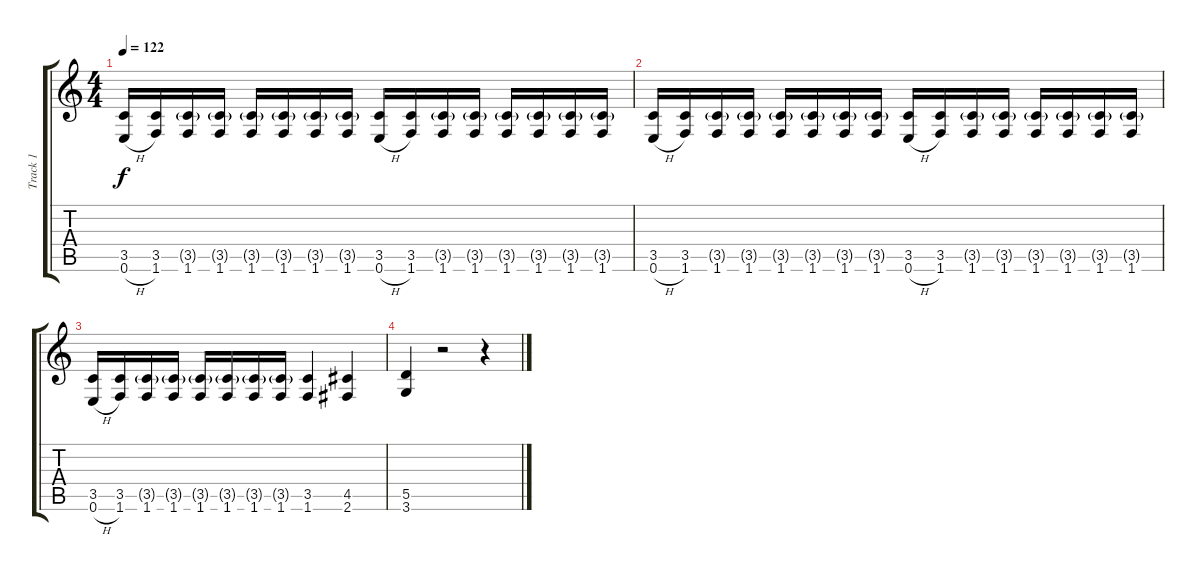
\track ("Track 1" "Track 1") {instrument distortionguitar}
\staff {score tabs}
\tuning (E4 B3 G3 D3 A2 E2) {hide}
\ts (4 4)
\tempo 122
\clef g2
\ks c
(3.5 0.6{h}).16{dy f} (3.5 1.6).16 (3.5{g} 1.6).16 (3.5{g} 1.6).16 (3.5{g} 1.6).16 (3.5{g} 1.6).16 (3.5{g} 1.6).16 (3.5{g} 1.6).16 (3.5 0.6{h}).16 (3.5 1.6).16 (3.5{g} 1.6).16 (3.5{g} 1.6).16 (3.5{g} 1.6).16 (3.5{g} 1.6).16 (3.5{g} 1.6).16 (3.5{g} 1.6).16 |
(3.5 0.6{h}).16 (3.5 1.6).16 (3.5{g} 1.6).16 (3.5{g} 1.6).16 (3.5{g} 1.6).16 (3.5{g} 1.6).16 (3.5{g} 1.6).16 (3.5{g} 1.6).16 (3.5 0.6{h}).16 (3.5 1.6).16 (3.5{g} 1.6).16 (3.5{g} 1.6).16 (3.5{g} 1.6).16 (3.5{g} 1.6).16 (3.5{g} 1.6).16 (3.5{g} 1.6).16 |
(3.5 0.6{h}).16 (3.5 1.6).16 (3.5{g} 1.6).16 (3.5{g} 1.6).16 (3.5{g} 1.6).16 (3.5{g} 1.6).16 (3.5{g} 1.6).16 (3.5{g} 1.6).16 (3.5 1.6).4 (4.5 2.6).4 |
(5.5 3.6).4 r.2 r.4
